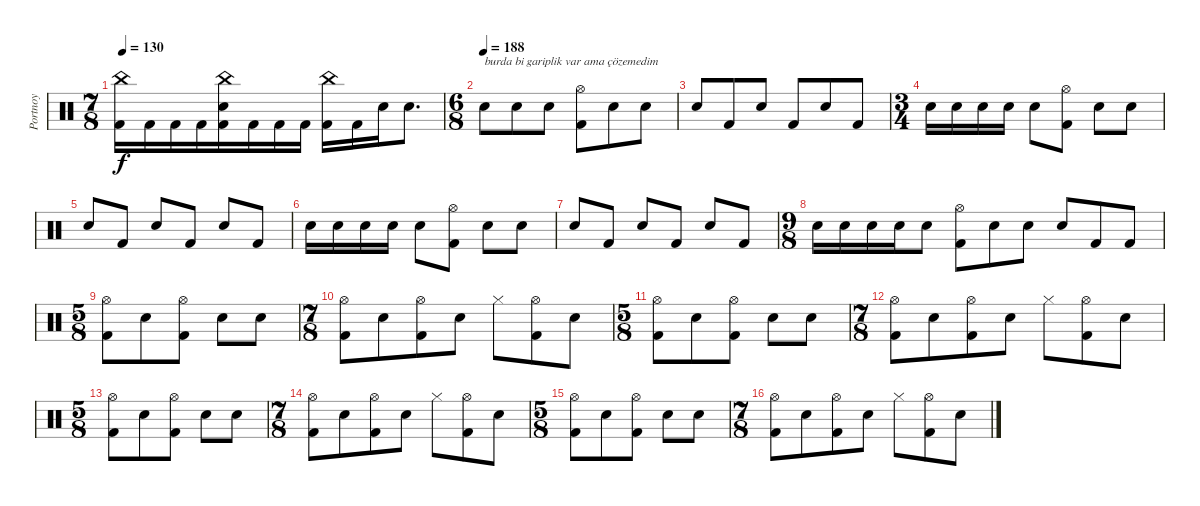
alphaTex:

\track ("Portnoy" "Portnoy") {instrument percussion}
\staff {score}
\articulation defaults
\ts (7 8)
\tempo 130
\clef neutral
\ks c
("China (hit)" "Kick (hit) 2").16{dy f} "Kick (hit) 2".16 "Kick (hit) 2".16 "Kick (hit) 2".16 ("China (hit)" "Electric Snare (hit)" "Kick (hit) 2").16 "Kick (hit) 2".16 "Kick (hit) 2".16 "Kick (hit) 2".16 ("China (hit)" "Kick (hit) 2").16 "Kick (hit) 2".16 "Electric Snare (hit)".16 "Electric Snare (hit)".8{d} |
\ts (6 8)
\tempo (188)
"Electric Snare (hit)".8{txt "burda bi gariplik var ama çözemedim"} "Electric Snare (hit)".8 "Electric Snare (hit)".8 ("Hi-Hat (open)" "Kick (hit) 2").8 "Electric Snare (hit)".8 "Electric Snare (hit)".8 |
"Electric Snare (hit)".8 "Kick (hit) 2".8 "Electric Snare (hit)".8 "Kick (hit) 2".8 "Electric Snare (hit)".8 "Kick (hit) 2".8 |
\ts (3 4)
"Electric Snare (hit)".16 "Electric Snare (hit)".16 "Electric Snare (hit)".16 "Electric Snare (hit)".16 "Electric Snare (hit)".8 ("Hi-Hat (open)" "Kick (hit) 2").8 "Electric Snare (hit)".8 "Electric Snare (hit)".8 |
"Electric Snare (hit)".8 "Kick (hit) 2".8 "Electric Snare (hit)".8 "Kick (hit) 2".8 "Electric Snare (hit)".8 "Kick (hit) 2".8 |
"Electric Snare (hit)".16 "Electric Snare (hit)".16 "Electric Snare (hit)".16 "Electric Snare (hit)".16 "Electric Snare (hit)".8 ("Hi-Hat (open)" "Kick (hit) 2").8 "Electric Snare (hit)".8 "Electric Snare (hit)".8 |
"Electric Snare (hit)".8 "Kick (hit) 2".8 "Electric Snare (hit)".8 "Kick (hit) 2".8 "Electric Snare (hit)".8 "Kick (hit) 2".8 |
\ts (9 8)
"Electric Snare (hit)".16 "Electric Snare (hit)".16 "Electric Snare (hit)".16 "Electric Snare (hit)".16 "Electric Snare (hit)".8 ("Hi-Hat (open)" "Kick (hit) 2").8 "Electric Snare (hit)".8 "Electric Snare (hit)".8 "Electric Snare (hit)".8 "Kick (hit) 2".8 "Kick (hit) 2".8 |
\ts (5 8)
("Hi-Hat (open)" "Kick (hit) 2").8 "Electric Snare (hit)".8 ("Hi-Hat (open)" "Kick (hit) 2").8 "Electric Snare (hit)".8 "Electric Snare (hit)".8 |
\ts (7 8)
("Hi-Hat (open)" "Kick (hit) 2").8 "Electric Snare (hit)".8 ("Hi-Hat (open)" "Kick (hit) 2").8 "Electric Snare (hit)".8 "Hi-Hat (closed)".8 ("Hi-Hat (open)" "Kick (hit) 2").8 "Electric Snare (hit)".8 |
\ts (5 8)
("Hi-Hat (open)" "Kick (hit) 2").8 "Electric Snare (hit)".8 ("Hi-Hat (open)" "Kick (hit) 2").8 "Electric Snare (hit)".8 "Electric Snare (hit)".8 |
\ts (7 8)
("Hi-Hat (open)" "Kick (hit) 2").8 "Electric Snare (hit)".8 ("Hi-Hat (open)" "Kick (hit) 2").8 "Electric Snare (hit)".8 "Hi-Hat (closed)".8 ("Hi-Hat (open)" "Kick (hit) 2").8 "Electric Snare (hit)".8 |
\ts (5 8)
("Hi-Hat (open)" "Kick (hit) 2").8 "Electric Snare (hit)".8 ("Hi-Hat (open)" "Kick (hit) 2").8 "Electric Snare (hit)".8 "Electric Snare (hit)".8 |
\ts (7 8)
("Hi-Hat (open)" "Kick (hit) 2").8 "Electric Snare (hit)".8 ("Hi-Hat (open)" "Kick (hit) 2").8 "Electric Snare (hit)".8 "Hi-Hat (closed)".8 ("Hi-Hat (open)" "Kick (hit) 2").8 "Electric Snare (hit)".8 |
\ts (5 8)
("Hi-Hat (open)" "Kick (hit) 2").8 "Electric Snare (hit)".8 ("Hi-Hat (open)" "Kick (hit) 2").8 "Electric Snare (hit)".8 "Electric Snare (hit)".8 |
\ts (7 8)
("Hi-Hat (open)" "Kick (hit) 2").8 "Electric Snare (hit)".8 ("Hi-Hat (open)" "Kick (hit) 2").8 "Electric Snare (hit)".8 "Hi-Hat (closed)".8 ("Hi-Hat (open)" "Kick (hit) 2").8 "Electric Snare (hit)".8
